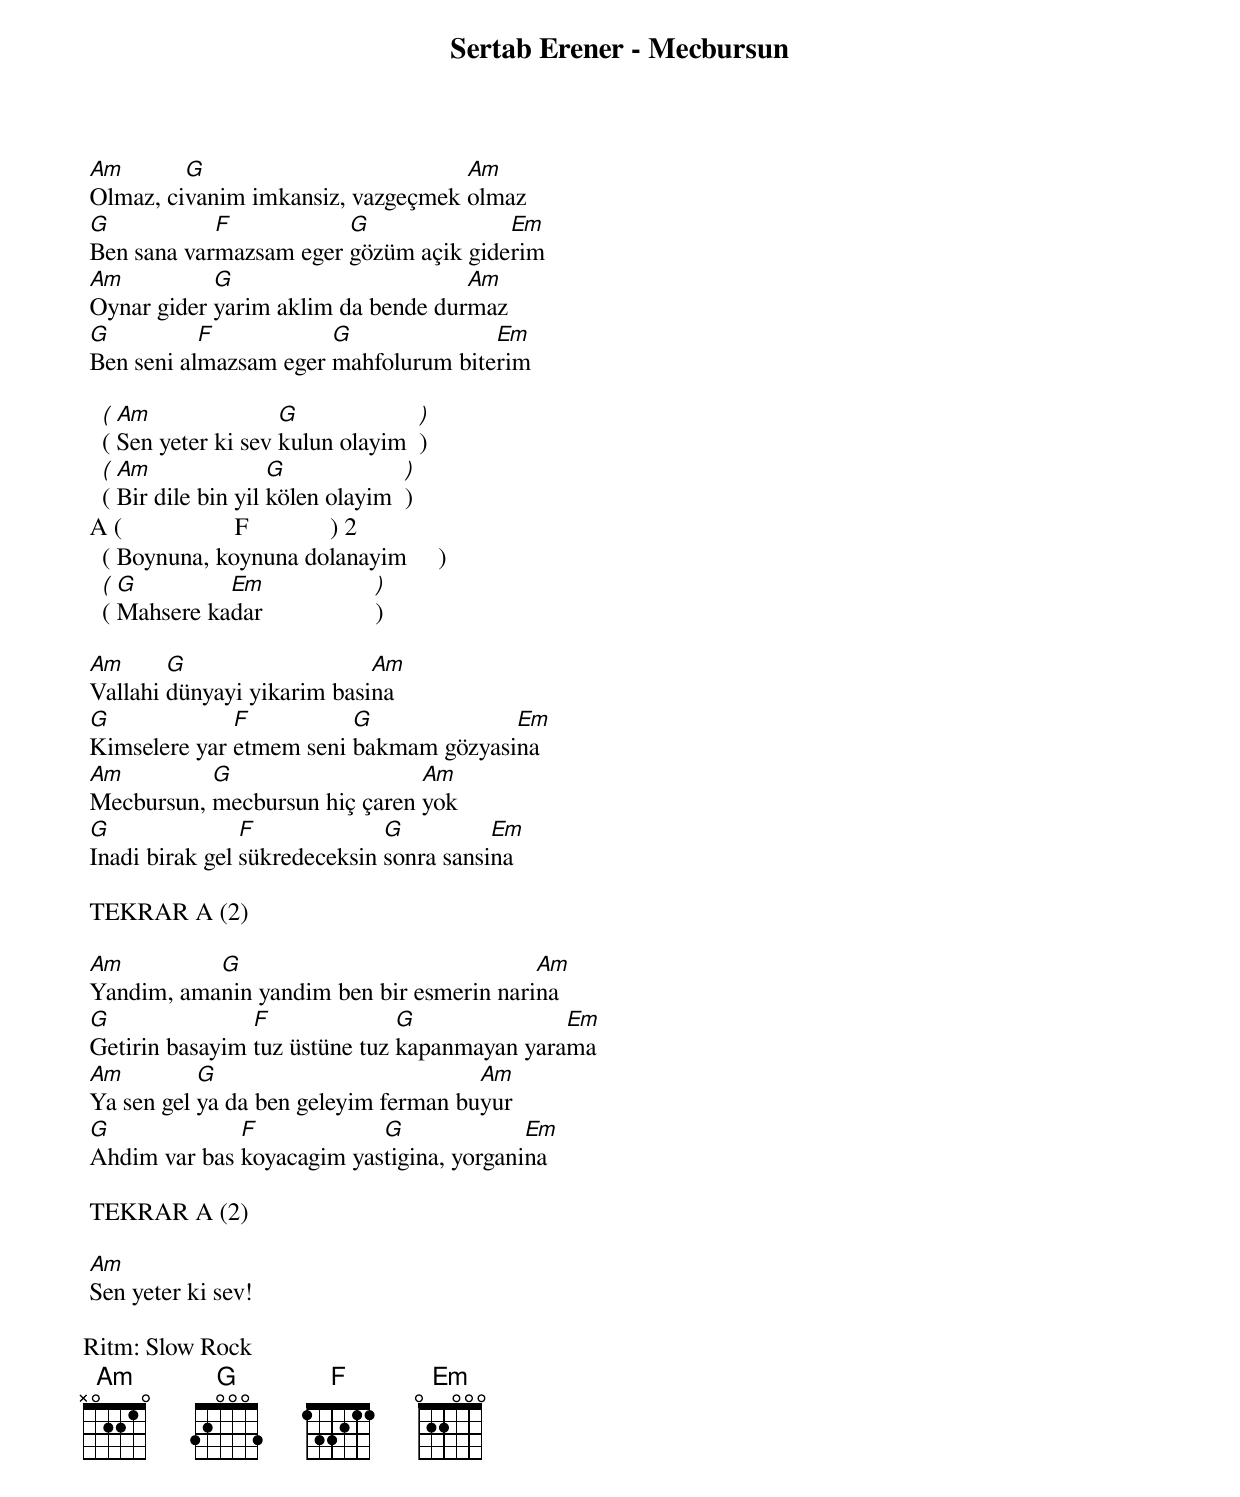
Sertab Erener - Mecbursun

 Am       G                         Am
 Olmaz, civanim imkansiz, vazgeçmek olmaz
 G           F           G              Em
 Ben sana varmazsam eger gözüm açik giderim
 Am          G                       Am
 Oynar gider yarim aklim da bende durmaz
 G          F           G              Em
 Ben seni almazsam eger mahfolurum biterim

   ( Am               G             )
   ( Sen yeter ki sev kulun olayim  )
   ( Am               G             )
   ( Bir dile bin yil kölen olayim  )
 A (                  F             ) 2
   ( Boynuna, koynuna dolanayim     )
   ( G         Em                   )
   ( Mahsere kadar                  )

 Am      G                   Am
 Vallahi dünyayi yikarim basina
 G             F          G             Em
 Kimselere yar etmem seni bakmam gözyasina
 Am         G                   Am
 Mecbursun, mecbursun hiç çaren yok
 G               F             G          Em
 Inadi birak gel sükredeceksin sonra sansina

 TEKRAR A (2)

 Am         G                              Am
 Yandim, amanin yandim ben bir esmerin narina
 G               F              G              Em
 Getirin basayim tuz üstüne tuz kapanmayan yarama
 Am         G                          Am
 Ya sen gel ya da ben geleyim ferman buyur
 G             F            G              Em
 Ahdim var bas koyacagim yastigina, yorganina

 TEKRAR A (2)

 Am
 Sen yeter ki sev!

Ritm: Slow Rock
